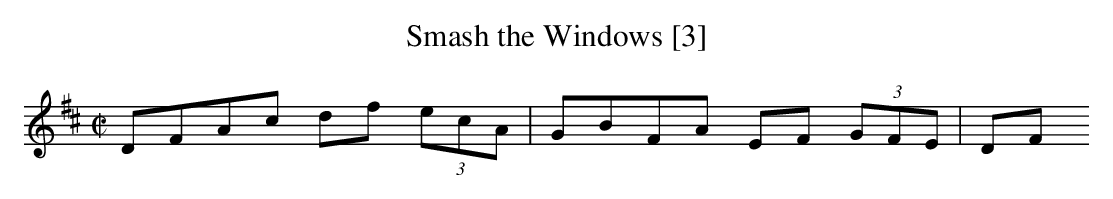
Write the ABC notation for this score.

X:1
T:Smash the Windows [3]
M:C|
L:1/8
K:D
DFAc df (3ecA|GBFA EF (3GFE|DF...
